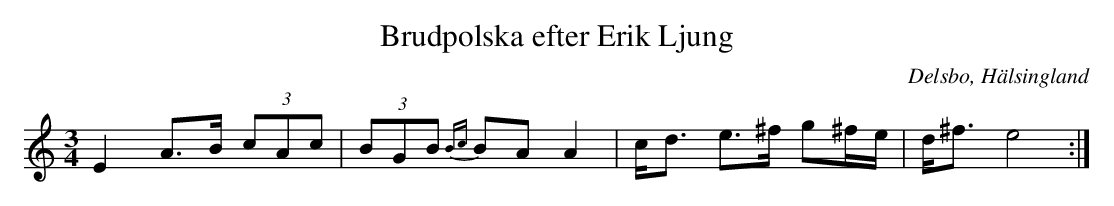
X:1
T: Brudpolska efter Erik Ljung
O: Delsbo, Hälsingland
M: 3/4
L: 1/8
K: Am
E2 A>B (3cAc| (3BGB {Bc}BA A2|c<d e>^f g^f/e/|d<^f e4 :|
